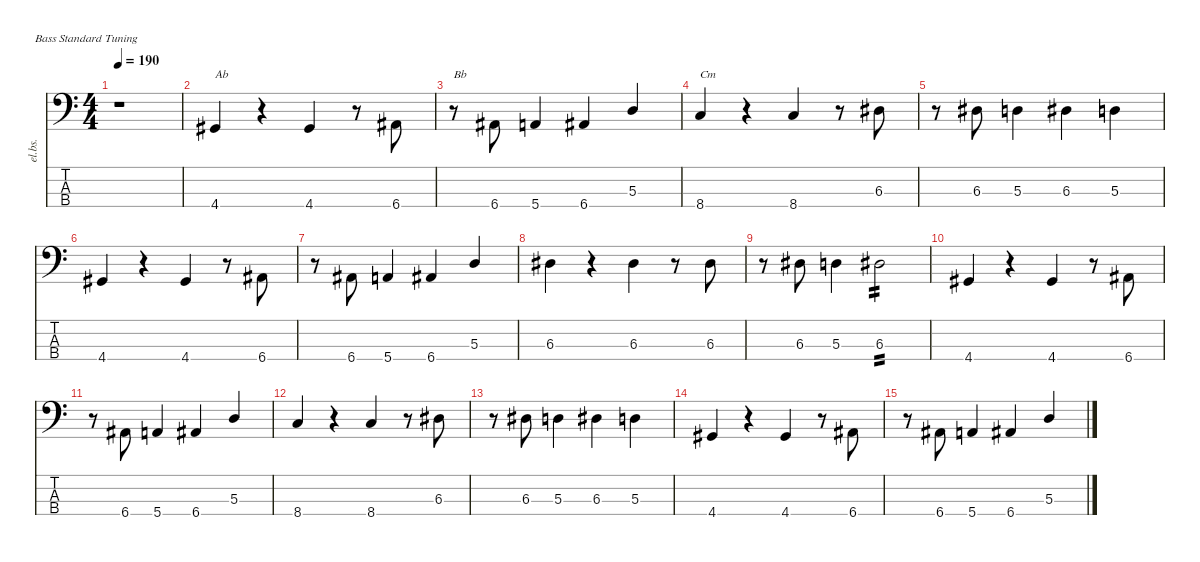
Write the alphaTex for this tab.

\defaultSystemsLayout 4
\hideDynamics
\bracketExtendMode nobrackets
\track ("Electric Bass" "el.bs.") {instrument electricbassfinger}
\staff {score tabs}
\tuning (G2 D2 A1 E1)
\ts (4 4)
\tempo 190
\clef f4
\ks c
r.1{dy mf instrument electricbassfinger beam Down} |
4.4{acc #}.4{txt "Ab" beam Up} r.4{beam Down} 4.4{acc #}.4{beam Up} r.8{beam Down} 6.4{acc #}.8{beam Up} |
r.8{txt "Bb" beam Down} 6.4{acc #}.8{beam Up} 5.4.4{beam Up} 6.4{acc #}.4{beam Up} 5.3.4{beam Up} |
8.4.4{txt "Cm" beam Up} r.4{beam Down} 8.4.4{beam Up} r.8{beam Down} 6.3{acc #}.8{beam Down} |
r.8{beam Down} 6.3{acc #}.8{beam Down} 5.3.4{beam Down} 6.3{acc #}.4{beam Down} 5.3.4{beam Down} |
4.4{acc #}.4{beam Up} r.4{beam Down} 4.4{acc #}.4{beam Up} r.8{beam Down} 6.4{acc #}.8{beam Up} |
r.8{beam Down} 6.4{acc #}.8{beam Up} 5.4.4{beam Up} 6.4{acc #}.4{beam Up} 5.3.4{beam Up} |
6.3{acc #}.4{beam Down} r.4{beam Down} 6.3{acc #}.4{beam Down} r.8{beam Down} 6.3{acc #}.8{beam Down} |
r.8{beam Down} 6.3{acc #}.8{beam Down} 5.3.4{beam Down} 6.3{acc #}.2{tp 2 beam Down} |
4.4{acc #}.4{beam Up} r.4{beam Down} 4.4{acc #}.4{beam Up} r.8{beam Down} 6.4{acc #}.8{beam Up} |
r.8{beam Down} 6.4{acc #}.8{beam Up} 5.4.4{beam Up} 6.4{acc #}.4{beam Up} 5.3.4{beam Up} |
8.4.4{beam Up} r.4{beam Down} 8.4.4{beam Up} r.8{beam Down} 6.3{acc #}.8{beam Down} |
r.8{beam Down} 6.3{acc #}.8{beam Down} 5.3.4{beam Down} 6.3{acc #}.4{beam Down} 5.3.4{beam Down} |
4.4{acc #}.4{beam Up} r.4{beam Down} 4.4{acc #}.4{beam Up} r.8{beam Down} 6.4{acc #}.8{beam Up} |
r.8{beam Down} 6.4{acc #}.8{beam Up} 5.4.4{beam Up} 6.4{acc #}.4{beam Up} 5.3.4{beam Up}
